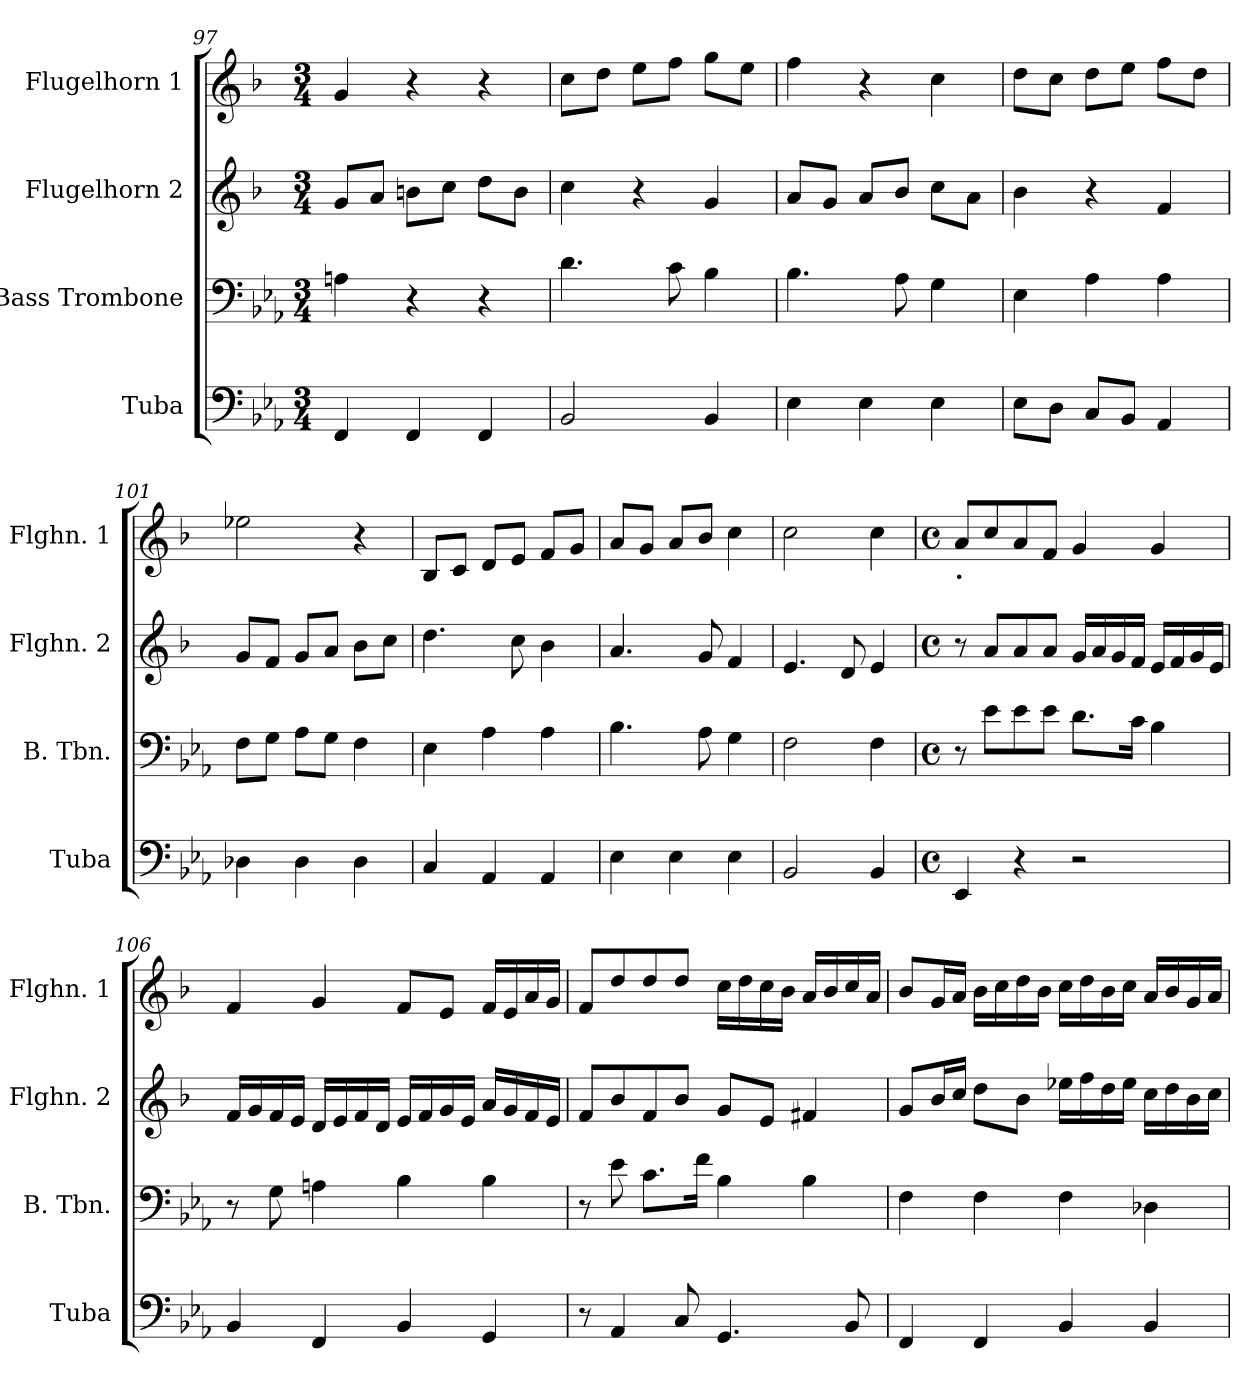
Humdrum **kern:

**kern	**kern	**kern	**kern
*part4	*part3	*part2	*part1
*staff4	*staff3	*staff2	*staff1
*I"Tuba	*I"Bass Trombone	*I"Flugelhorn 2	*I"Flugelhorn 1
*I'Tuba	*I'B. Tbn.	*I'Flghn. 2	*I'Flghn. 1
!!LO:LB:g=z
*clefF4	*clefF4	*clefG2	*clefG2
*	*	*ITrd1c2	*ITrd1c2
*k[b-e-a-]	*k[b-e-a-]	*k[b-e-a-]	*k[b-e-a-]
*E-:	*E-:	*E-:	*E-:
*M3/4	*M3/4	*M3/4	*M3/4
=97	=97	=97	=97
4FF/	4An\	8f/L	4f/
.	.	8g/J	.
4FF/	4r	8an\L	4r
.	.	8b-\J	.
4FF/	4r	8cc\L	4r
.	.	8a\J	.
=98	=98	=98	=98
2BB-/	4.d\	4b-\	8b-\L
.	.	.	8cc\J
.	.	4r	8dd\L
.	8c\	.	8ee-\J
4BB-/	4B-\	4f/	8ff\L
.	.	.	8dd\J
=99	=99	=99	=99
4E-\	4.B-\	8g/L	4ee-\
.	.	8f/J	.
4E-\	.	8g/L	4r
.	8A-\	8a-/J	.
4E-\	4G\	8b-\L	4b-\
.	.	8g\J	.
=100	=100	=100	=100
8E-\L	4E-\	4a-\	8cc\L
8D\J	.	.	8b-\J
8C/L	4A-\	4r	8cc\L
8BB-/J	.	.	8dd\J
4AA-/	4A-\	4e-/	8ee-\L
.	.	.	8cc\J
=101	=101	=101	=101
4D-X\	8F\L	8f/L	2dd-X\
.	8G\J	8e-/J	.
4D-\	8A-\L	8f/L	.
.	8G\J	8g/J	.
4D-\	4F\	8a-\L	4r
.	.	8b-\J	.
=102	=102	=102	=102
4C/	4E-\	4.cc\	8A-/L
.	.	.	8B-/J
4AA-/	4A-\	.	8c/L
.	.	8b-\	8d/J
4AA-/	4A-\	4a-\	8e-/L
.	.	.	8f/J
!!LO:LB:g=z
=103	=103	=103	=103
4E-\	4.B-\	4.g/	8g/L
.	.	.	8f/J
4E-\	.	.	8g/L
.	8A-\	8f/	8a-/J
4E-\	4G\	4e-/	4b-\
=104	=104	=104	=104
2BB-/	2F\	4.d/	2b-\
.	.	8c/	.
4BB-/	4F\	4d/	4b-\
=105	=105	=105	=105
*M4/4	*M4/4	*M4/4	*M4/4
*met(c)	*met(c)	*met(c)	*met(c)
!	!	!	!LO:TX:b:B:t=.
4EE-/	8r	8r	8g/L
.	8e-\L	8g/L	8b-/
4r	8e-\	8g/	8g/
.	8e-\J	8g/J	8e-/J
2r	8.d\L	16f/LL	4f/
.	.	16g/	.
.	.	16f/	.
.	16c\Jk	16e-/JJ	.
.	4B-\	16d/LL	4f/
.	.	16e-/	.
.	.	16f/	.
.	.	16d/JJ	.
=106	=106	=106	=106
4BB-/	8r	16e-/LL	4e-/
.	.	16f/	.
.	8G\	16e-/	.
.	.	16d/JJ	.
4FF/	4An\	16c/LL	4f/
.	.	16d/	.
.	.	16e-/	.
.	.	16c/JJ	.
4BB-/	4B-\	16d/LL	8e-/L
.	.	16e-/	.
.	.	16f/	8d/J
.	.	16d/JJ	.
4GG/	4B-\	16g/LL	16e-/LL
.	.	16f/	16d/
.	.	16e-/	16g/
.	.	16d/JJ	16f/JJ
!!LO:PB:g=z
=107	=107	=107	=107
8r	8r	8e-/L	8e-/L
4AA-/	8e-\	8a-/	8cc/
.	8.c\L	8e-/	8cc/
8C/	.	8a-/J	8cc/J
.	16f\Jk	.	.
4.GG/	4B-\	8f/L	16b-\LL
.	.	.	16cc\
.	.	8d/J	16b-\
.	.	.	16a-\JJ
.	4B-\	4en/	16g/LL
.	.	.	16a-/
8BB-/	.	.	16b-/
.	.	.	16g/JJ
=108	=108	=108	=108
4FF/	4F\	8f/L	8a-/L
.	.	16a-/L	16f/L
.	.	16b-/JJ	16g/JJ
4FF/	4F\	8cc\L	16a-\LL
.	.	.	16b-\
.	.	8a-\J	16cc\
.	.	.	16a-\JJ
4BB-/	4F\	16dd-X\LL	16b-\LL
.	.	16ee-\	16cc\
.	.	16cc\	16a-\
.	.	16dd-\JJ	16b-\JJ
4BB-/	4D-X\	16b-\LL	16g/LL
.	.	16cc\	16a-/
.	.	16a-\	16f/
.	.	16b-\JJ	16g/JJ
=	=	=	=
*-	*-	*-	*-
